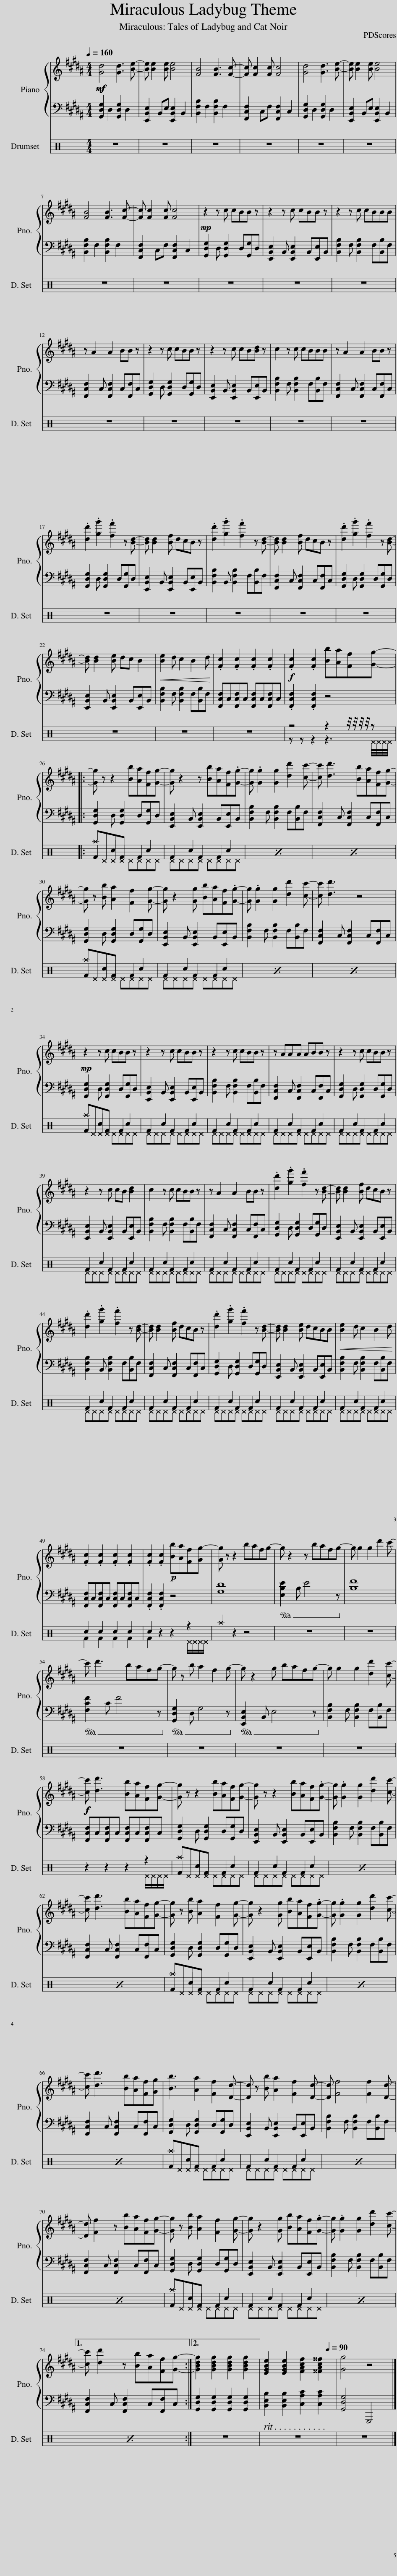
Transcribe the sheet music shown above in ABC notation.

X:1
%%score { 1 | 2 } ( 3 4 5 )
L:1/8
Q:1/4=160
M:4/4
I:linebreak $
K:B
V:1 treble
V:2 bass
V:3 perc
K:none
V:4 perc
K:none
V:5 perc
K:none
V:1
 [Gd]4 [Gd]3 [Be]- | [Be] [Be]2 [Be] [Be]4 | [FB]4 [FB]3 [Fc]- | [Fc] [Fc]2 [Fc] [Fc]4 | [Gd]4 [Gd]3 [Be]- | %5
 [Be] [Be]2 [Be] [Be]4 |$ [FB]4 [FB]3 [Fc]- | [Fc] [Fc]2 [Fc] [Fc]4 | z2 z c cBB z | z2 z c cBB z | %10
 z2 z c cBBB |$ z A2 A2 BB z | z2 z c cBB z | z2 z c cB[Bd] z | c2 z c cBBB | %15
 z A2 A2 BB z |$ .[dd']2 .[gg']2 .[ff']2 z [Bd]- | [Bd] [Bd]2 [Bf] dcB z | .[dd']2 .[gg']2 .[ff']2 z [Bd]- | [Bd] [Bd]2 [Bf] dcB z | %20
 .[dd']2 .[gg']2 .[ff']2 z [Bd]- |$ [Bd] [Bd]2 [Be] dc B2 |!<(! [Be]2 d c2 B2 d!<)! | .[Fc]2 .[Fc]2 .[Fc]2 .[Fc]2 | .[Fc]2 .[Fc]2 [Bb][Aa][Ff][Gg]- |:$ %25
 [Gg] z z2 [Bb][Aa][Ff][Gg]- | [Gg] z2 z [Bb][Aa][Ff].[Gg]- | [Gg] .[Gg]2 [Gg]2 [dd']2 [cc']- | [cc'] [dd']3 [Bb][Aa][Ff][Gg]- |$ [Gg] z [Bb] [Aa]2 [Ff]2 [Gg]- | %30
 [Gg] z2 [Gg] [Bb][Aa][Ff].[Gg]- | [Gg] .[Gg]2 [Gg]2 [dd']2 [cc']- | [cc'] [dd']3 z4 |$ z2 z c cBB z | z2 z c cBB z | %35
 z2 z c cBB z | z AAA ABB z | z2 z c cBB z |$ z2 z c cB [Bd]2 | c2 z c cBB z | %40
 z A2 A2 BB z | .[dd']2 .[gg']2 .[ff']2 z [Bd]- | [Bd] [Bd]2 [Bf] dcB z |$ .[dd']2 .[gg']2 .[ff']2 z [Bd]- | [Bd] [Bd]2 [Bf] dcB z | %45
 .[dd']2 .[gg']2 .[ff']2 z [Bd]- | [Bd] [Bd]2 [Be] dcBB |!<(! [Be]2 d c2 B2 d!<)! |$ .[Fc]2 .[Fc]2 .[Fc]2 .[Fc]2 | .[Fc]2 .[Fc]2 [Bb][Aa][Ff][Gg-] | %50
 [Gg] z z2 bafg- | g z2 z bafg- | g g2 g2 d'2 c'- |$ c' d'3 bafg- | g z b a2 f2 g- | %55
 g z2 g bafg- | g g2 g2 [dd']2 [cc']- |$ [cc'] [dd']3 [Bb][Aa][Ff][Gg]- | [Gg] z z2 [Bb][Aa][Ff][Gg]- | [Gg] z z2 [Bb][Aa][Ff].[Gg]- | %60
 [Gg] .[Gg]2 [Gg]2 [dd']2 [cc']- |$ [cc'] [dd']3 [Bb][Aa][Ff][Gg]- | [Gg] z [Bb] [Aa]2 [Ff]2 [Gg]- | [Gg] z2 [Gg] [Bb][Aa][Ff].[Gg]- | [Gg] .[Gg]2 [Gg]2 [dd']2 [cc']- |$ %65
 [cc'] [dd']3 [Bb][Aa][Ff][Gg] | [Bb]3 [Aa]2 [Ff]2 [Dd]- | [Dd] z [Bb] [Aa]2 [Ff]2 [Dd]- | [Dd] [Ff]4 [Ff]2 [Dd]- |$ [Dd] [Ff]2 z [Bb][Aa][Ff][Gg]- | %70
 [Gg] z [Bb] [Aa]2 [Ff]2 [Gg]- | [Gg] z2 [Gg] [Bb][Aa][Ff].[Gg]- | [Gg] .[Gg]2 [Gg]2 [dd']2 [cc']- |1$ [cc'] [dd']2 z [Bb][Aa][Ff][Gg]- :|2 [GBdg]2 [GBdg]2 [GBdg]2 [GBdg]2 || %75
[Q:1/4=160] [EGBe]2[Q:1/4=130] [EGBe]2[Q:1/4=118] [FAcf]2[Q:1/4=109] [^^FAc^^f]2 |[Q:1/4=102] [Gg]4[Q:1/4=90] z4 |] %77
V:2
!mf!!mf! [G,,D,G,]2 D,2 [G,,D,G,]2 D,2 | [E,,B,,E,]2 B,,E, [E,,B,,E,]2 B,,2 | [B,,F,B,]2 F,2 [B,,F,B,]2 F,2 | [F,,C,F,]2 C,F, [F,,C,F,]2 C,2 | [G,,D,G,]2 D,2 [G,,D,G,]2 D,2 | %5
 [E,,B,,E,]2 B,,E, [E,,B,,E,]2 B,,2 |$ [B,,F,B,]2 F,2 [B,,F,B,]2 F,2 | [F,,C,F,]2 C,F, [F,,C,F,]2 C,2 |!mp! [G,,D,G,]2 D, [G,,D,G,]2 D,[G,,G,]D, | [E,,B,,E,]2 B,, [E,,B,,E,]2 B,,[E,,E,]B,, | %10
 [B,,F,B,]2 F, [B,,F,B,]2 F,[B,,B,]F, |$ [F,,C,F,]2 C, [F,,C,F,]2 C,[F,,F,]C, | [G,,D,G,]2 D, [G,,D,G,]2 D,[G,,G,]D, | [E,,B,,E,]2 B,, [E,,B,,E,]2 B,,[E,,E,]B,, | [B,,F,B,]2 F, [B,,F,B,]2 F,[B,,B,]F, | %15
 [F,,C,F,]2 C, [F,,C,F,]2 C,[F,,F,]C, |$ [G,,D,G,]2 D, [G,,D,G,]2 D,[G,,G,]D, | [E,,B,,E,]2 B,, [E,,B,,E,]2 B,,[E,,E,]B,, | [B,,F,B,]2 B,, [B,,F,B,]2 F,[B,,B,]F, | [F,,C,F,]2 C, [F,,C,F,]2 C,[F,,F,]C, | %20
 [G,,D,G,]2 D, [G,,D,G,]2 D,[G,,G,]D, |$ [E,,B,,E,]2 B,, [E,,B,,E,]2 B,,[E,,E,]B,, | [B,,F,B,]2 F, [B,,F,B,]2 F,[B,,B,]F, | [F,,C,F,]C,[F,,C,F,]C, [F,,C,F,]C,[F,,C,F,]C, |!f! .[F,,C,F,]2 .[F,,C,F,]2 z4 |:$ %25
 [G,,D,G,]2 D, [G,,D,G,]2 D,[G,,G,]D, | [E,,B,,E,]2 B,, [E,,B,,E,]2 B,,[E,,E,]B,, | [B,,F,B,]2 F, [B,,F,B,]2 F,[B,,B,]F, | [F,,C,F,]2 C, [F,,C,F,]2 C,[F,,F,]C, |$ [G,,D,G,]2 D, [G,,D,G,]2 D,[G,,G,]D, | %30
 [E,,B,,E,]2 B,, [E,,B,,E,]2 B,,[E,,E,]B,, | [B,,F,B,]2 F, [B,,F,B,]2 F,[B,,B,]F, | [F,,C,F,]2 C, [F,,C,F,]2 C,[F,,F,]C, |$!mp! [G,,D,G,]2 D, [G,,D,G,]2 D,[G,,G,]D, | [E,,B,,E,]2 B,, [E,,B,,E,]2 B,,[E,,E,]B,, | %35
 [B,,F,B,]2 F, [B,,F,B,]2 F,[B,,B,]F, | [F,,C,F,]2 C, [F,,C,F,]2 C,[F,,F,]C, | [G,,D,G,]2 D, [G,,D,G,]2 D,[G,,G,]D, |$ [E,,B,,E,]2 B,, [E,,B,,E,]2 B,,[E,,E,]B,, | [B,,F,B,]2 F, [B,,F,B,]2 F,[B,,B,]F, | %40
 [F,,C,F,]2 C, [F,,C,F,]2 C,[F,,F,]C, | [G,,D,G,]2 D, [G,,D,G,]2 D,[G,,G,]D, | [E,,B,,E,]2 B,, [E,,B,,E,]2 B,,[E,,E,]B,, |$ [B,,F,B,]2 B,, [B,,F,B,]2 F,[B,,B,]F, | [F,,C,F,]2 C, [F,,C,F,]2 C,[F,,F,]C, | %45
 [G,,D,G,]2 D, [G,,D,G,]2 D,[G,,G,]D, | [E,,B,,E,]2 B,, [E,,B,,E,]2 B,,[E,,E,]B,, | [B,,F,B,]2 F, [B,,F,B,]2 F,[B,,B,]F, |$ [F,,C,F,]C,[F,,C,F,]C, [F,,C,F,]C,[F,,C,F,]C, | .[F,,C,F,]2 .[F,,C,F,]2!p! z4 | %50
 [G,D]8 |!ped! [E,B,E]2 B, E4 z!ped-up! | [B,F]8 |$!ped! [F,CF]2 C F4 z!ped-up! |!ped! [G,,D,G,]2 D, G,4 z!ped-up! | %55
!ped! [E,,B,,E,]2 B,, E,4 z!ped-up! | [B,,F,B,]2 F, [B,,F,B,]2 F,[B,,B,]F, |$!f!!f!!f! [F,,C,F,]C,[F,,C,F,]C, [F,,C,F,]C,[F,,C,F,]C, | [G,,D,G,]2 D, [G,,D,G,]2 D,[G,,G,]D, | [E,,B,,E,]2 B,, [E,,B,,E,]2 B,,[E,,E,]B,, | %60
 [B,,F,B,]2 F, [B,,F,B,]2 F,[B,,B,]F, |$ [F,,C,F,]2 C, [F,,C,F,]2 C,[F,,F,]C, | [G,,D,G,]2 D, [G,,D,G,]2 D,[G,,G,]D, | [E,,B,,E,]2 B,, [E,,B,,E,]2 B,,[E,,E,]B,, | [B,,F,B,]2 F, [B,,F,B,]2 F,[B,,B,]F, |$ %65
 [F,,C,F,]2 C, [F,,C,F,]2 C,[F,,F,]C, | [G,,D,G,]2 D, [G,,D,G,]2 D,[G,,G,]D, | [E,,B,,E,]2 B,, [E,,B,,E,]2 B,,[E,,E,]B,, | [B,,F,B,]2 F, [B,,F,B,]2 F,[B,,B,]F, |$ [F,,C,F,]2 C, [F,,C,F,]2 C,[F,,F,]C, | %70
 [G,,D,G,]2 D, [G,,D,G,]2 D,[G,,G,]D, | [E,,B,,E,]2 B,, [E,,B,,E,]2 B,,[E,,E,]B,, | [B,,F,B,]2 F, [B,,F,B,]2 F,[B,,B,]F, |1$ [F,,C,F,]2 C, [F,,C,F,]2 C,[F,,F,]C, :|2 [G,,D,G,]2 [G,,D,G,]2 [G,,D,G,]2 [G,,D,G,]2 || %75
 [B,,E,B,]2 [B,,E,B,]2 [C,A,C]2 [C,A,C]2 | [G,,D,G,]4 G,,,4 |] %77
V:3
[K:C] z8 | z8 | z8 | z8 | z8 | %5
 z8 |$ z8 | z8 | z8 | z8 | %10
 z8 |$ z8 | z8 | z8 | z8 | %15
 z8 |$ z8 | z8 | z8 | z8 | %20
 z8 |$ z8 | z8 | z8 | z4 z2 z/4 z/4 z/4 z/4 z |:$ %25
 ^a^D^D^D ^D^D^D^D | ^D^D^D^D ^D^D^D^D | x8 | x8 |$ ^a^D^D^D ^D^D^D^D | %30
 ^D^D^D^D ^D^D^D^D | x8 | x8 |$ ^a^D^D^D ^D^D^D^D | ^D^D^D^D ^D^D^D^D | %35
 ^D^D^D^D ^D^D^D^D | ^D^D^D^D ^D^D^D^D | ^D^D^D^D ^D^D^D^D |$ ^D^D^D^D ^D^D^D^D | ^D^D^D^D ^D^D^D^D | %40
 ^D^D^D^D ^D^D^D^D | ^D^D^D^D ^D^D^D^D | ^D^D^D^D ^D^D^D^D |$ ^D^D^D^D ^D^D^D^D | ^D^D^D^D ^D^D^D^D | %45
 ^D^D^D^D ^D^D^D^D | ^D^D^D^D ^D^D^D^D | ^D^D^D^D ^D^D^D^D |$ c2 c2 c2 c2 | c2 z2 z2 z2 | %50
 ^a2 z2 z4 | z8 | z8 |$ z8 | z8 | %55
 z8 | z8 |$ z2 z2 z2 z2 | ^a^D^D^D ^D^D^D^D | ^D^D^D^D ^D^D^D^D | %60
 x8 |$ x8 | ^a^D^D^D ^D^D^D^D | ^D^D^D^D ^D^D^D^D | x8 |$ %65
 x8 | ^a^D^D^D ^D^D^D^D | ^D^D^D^D ^D^D^D^D | x8 |$ x8 | %70
 ^a^D^D^D ^D^D^D^D | ^D^D^D^D ^D^D^D^D | x8 |1$ x8 :|2 z8 || %75
 z8 | z8 |] %77
V:4
[K:C] x8 | x8 | x8 | x8 | x8 | %5
 x8 |$ x8 | x8 | x8 | x8 | %10
 x8 |$ x8 | x8 | x8 | x8 | %15
 x8 |$ x8 | x8 | x8 | x8 | %20
 x8 |$ x8 | x8 | x8 | z z z2 z3 ^D/4^D/4^D/4^D/4 |:$ %25
 F2 x F2 F2 x | F2 x F2 F2 x | x8 | x8 |$ F2 x F2 F2 x | %30
 F2 x F2 F2 x | x8 | x8 |$ F2 x F2 F2 x | F2 x F2 F2 x | %35
 F2 x F2 F2 x | F2 x F2 F2 x | F2 x F2 F2 x |$ F2 x F2 F2 x | F2 x F2 F2 x | %40
 F2 x F2 F2 x | F2 x F2 F2 x | F2 x F2 F2 x |$ F2 x F2 F2 x | F2 x F2 F2 x | %45
 F2 x F2 F2 x | F2 x F2 F2 x | F2 x F2 F2 x |$ F2 F2 F2 F2 | F2 x2 x2 ^D/^D/^D/^D/ | %50
 x8 | x8 | x8 |$ x8 | x8 | %55
 x8 | x8 |$ x6 ^D/^D/^D/^D/ | F2 x F2 F2 x | F2 x F2 F2 x | %60
 x8 |$ x8 | F2 x F2 F2 x | F2 x F2 F2 x | x8 |$ %65
 x8 | F2 x F2 F2 x | F2 x F2 F2 x | x8 |$ x8 | %70
 F2 x F2 F2 x | F2 x F2 F2 x | x8 |1$ x8 :|2 x8 || %75
 x8 | x8 |] %77
V:5
[K:C] x8 | x8 | x8 | x8 | x8 | %5
 x8 |$ x8 | x8 | x8 | x8 | %10
 x8 |$ x8 | x8 | x8 | x8 | %15
 x8 |$ x8 | x8 | x8 | x8 | %20
 x8 |$ x8 | x8 | x8 | x8 |:$ %25
 x2 c2 x2 c2 | x2 c2 x2 c2 | x8 | x8 |$ x2 c2 x2 c2 | %30
 x2 c2 x2 c2 | x8 | x8 |$ x2 c2 x2 c2 | x2 c2 x2 c2 | %35
 x2 c2 x2 c2 | x2 c2 x2 c2 | x2 c2 x2 c2 |$ x2 c2 x2 c2 | x2 c2 x2 c2 | %40
 x2 c2 x2 c2 | x2 c2 x2 c2 | x2 c2 x2 c2 |$ x2 c2 x2 c2 | x2 c2 x2 c2 | %45
 x2 c2 x2 c2 | x2 c2 x2 c2 | x2 c2 x2 c2 |$ x8 | x8 | %50
 x8 | x8 | x8 |$ x8 | x8 | %55
 x8 | x8 |$ x8 | x2 c2 x2 c2 | x2 c2 x2 c2 | %60
 x8 |$ x8 | x2 c2 x2 c2 | x2 c2 x2 c2 | x8 |$ %65
 x8 | x2 c2 x2 c2 | x2 c2 x2 c2 | x8 |$ x8 | %70
 x2 c2 x2 c2 | x2 c2 x2 c2 | x8 |1$ x8 :|2 x8 || %75
 x8 | x8 |] %77
